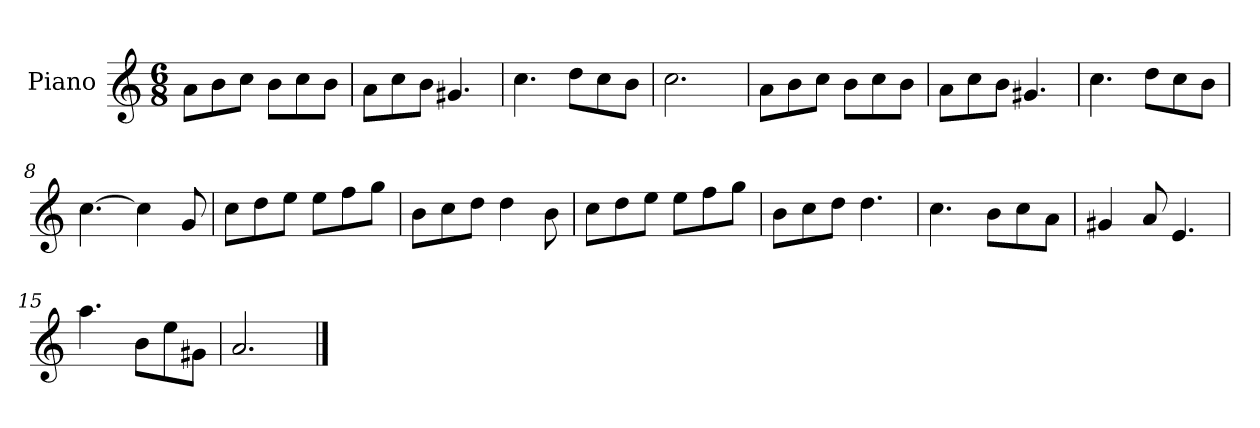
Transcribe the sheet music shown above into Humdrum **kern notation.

**kern
*part1
*staff1
*I"Piano
*I'Pno.
*clefG2
*k[]
*M6/8
=1
8a\L
8b\
8cc\J
8b\L
8cc\
8b\J
=2
8a\L
8cc\
8b\J
4.g#X/
=3
4.cc\
8dd\L
8cc\
8b\J
=4
2.cc\
=5
8a\L
8b\
8cc\J
8b\L
8cc\
8b\J
=6
8a\L
8cc\
8b\J
4.g#X/
=7
4.cc\
8dd\L
8cc\
8b\J
=8
[4.cc\
4cc\]
8g/
!!LO:LB:g=z
=9
8cc\L
8dd\
8ee\J
8ee\L
8ff\
8gg\J
=10
8b\L
8cc\
8dd\J
4dd\
8b\
=11
8cc\L
8dd\
8ee\J
8ee\L
8ff\
8gg\J
=12
8b\L
8cc\
8dd\J
4.dd\
=13
4.cc\
8b\L
8cc\
8a\J
=14
4g#X/
8a/
4.e/
=15
4.aa\
8b\L
8ee\
8g#X\J
=16
2.a/
==
*-
